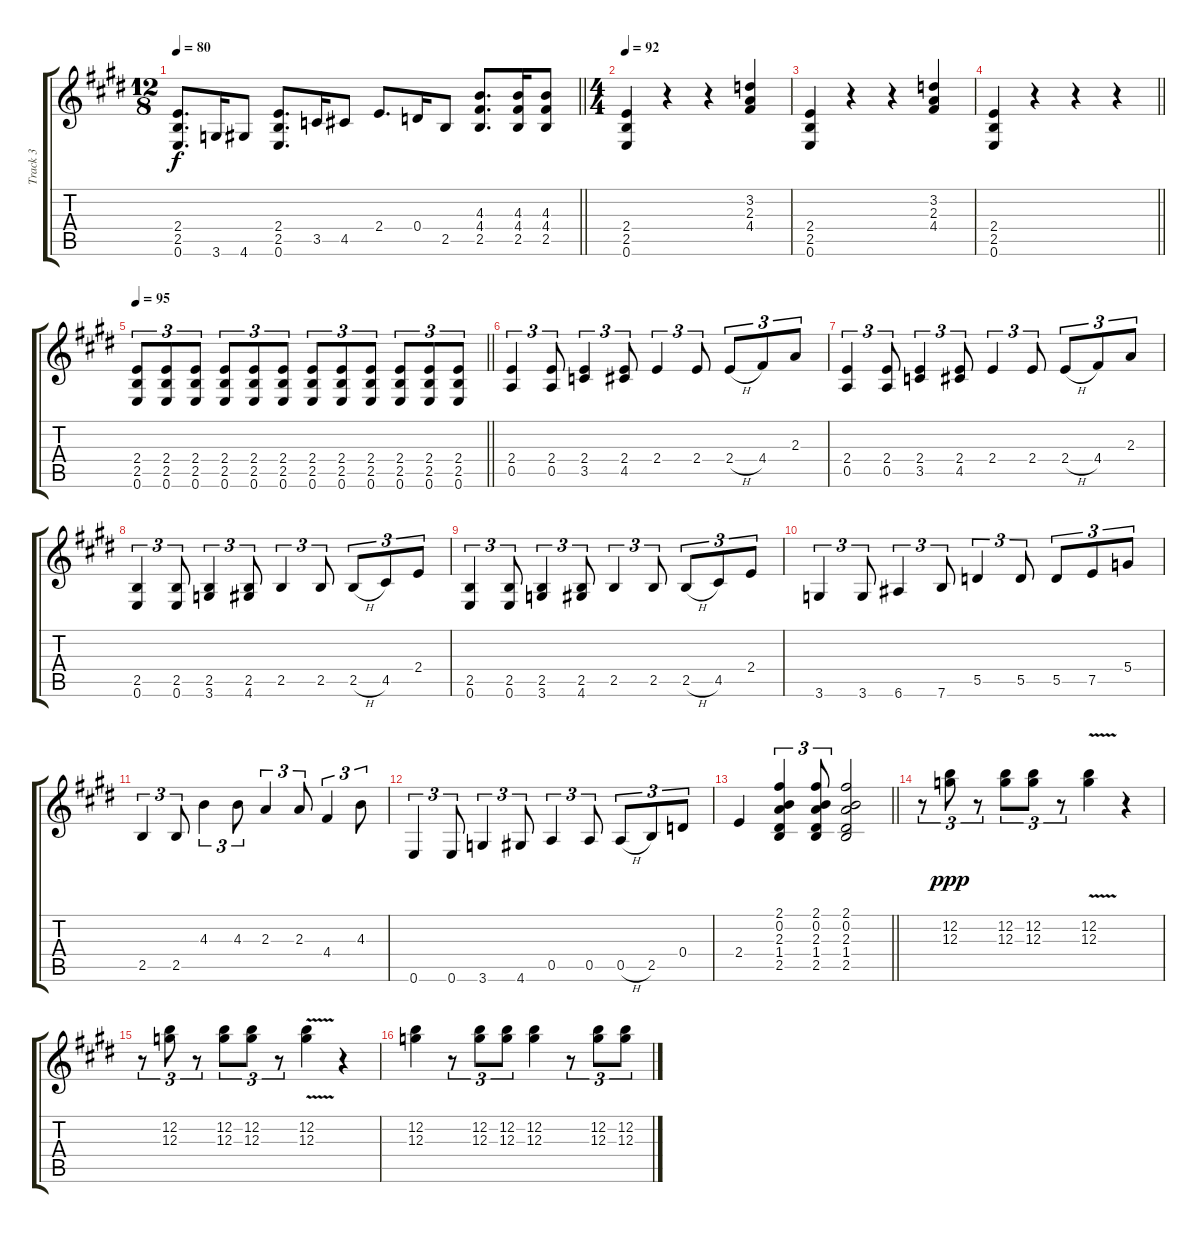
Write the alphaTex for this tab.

\track ("Track 3" "Track 3") {instrument electricguitarjazz}
\staff {score tabs}
\tuning (E4 B3 G3 D3 A2 E2) {hide}
\ts (12 8)
\tempo 80
\clef g2
\barLineRight lightlight
\ks e
(2.4 2.5 0.6).8{d dy f} 3.6.16 4.6.8 (2.4 2.5 0.6).8{d} 3.5.16 4.5.8 2.4.8{d} 0.4.16 2.5.8 (4.3 4.4 2.5).8{d} (4.3 4.4 2.5).16 (4.3 4.4 2.5).8 |
\ts (4 4)
\tempo 92
(2.4 2.5 0.6).4 r.4 r.4 (3.2 2.3 4.4).4 |
(2.4 2.5 0.6).4 r.4 r.4 (3.2 2.3 4.4).4 |
\barLineRight lightlight
(2.4 2.5 0.6).4 r.4 r.4 r.4 |
\tempo 95
\barLineRight lightlight
(2.4 2.5 0.6).8{tu (3 2)} (2.4 2.5 0.6).8{tu (3 2)} (2.4 2.5 0.6).8{tu (3 2)} (2.4 2.5 0.6).8{tu (3 2)} (2.4 2.5 0.6).8{tu (3 2)} (2.4 2.5 0.6).8{tu (3 2)} (2.4 2.5 0.6).8{tu (3 2)} (2.4 2.5 0.6).8{tu (3 2)} (2.4 2.5 0.6).8{tu (3 2)} (2.4 2.5 0.6).8{tu (3 2)} (2.4 2.5 0.6).8{tu (3 2)} (2.4 2.5 0.6).8{tu (3 2)} |
(2.4 0.5).4{tu (3 2)} (2.4 0.5).8{tu (3 2)} (2.4 3.5).4{tu (3 2)} (2.4 4.5).8{tu (3 2)} 2.4.4{tu (3 2)} 2.4.8{tu (3 2)} 2.4{h}.8{tu (3 2)} 4.4.8{tu (3 2)} 2.3.8{tu (3 2)} |
(2.4 0.5).4{tu (3 2)} (2.4 0.5).8{tu (3 2)} (2.4 3.5).4{tu (3 2)} (2.4 4.5).8{tu (3 2)} 2.4.4{tu (3 2)} 2.4.8{tu (3 2)} 2.4{h}.8{tu (3 2)} 4.4.8{tu (3 2)} 2.3.8{tu (3 2)} |
(2.5 0.6).4{tu (3 2)} (2.5 0.6).8{tu (3 2)} (2.5 3.6).4{tu (3 2)} (2.5 4.6).8{tu (3 2)} 2.5.4{tu (3 2)} 2.5.8{tu (3 2)} 2.5{h}.8{tu (3 2)} 4.5.8{tu (3 2)} 2.4.8{tu (3 2)} |
(2.5 0.6).4{tu (3 2)} (2.5 0.6).8{tu (3 2)} (2.5 3.6).4{tu (3 2)} (2.5 4.6).8{tu (3 2)} 2.5.4{tu (3 2)} 2.5.8{tu (3 2)} 2.5{h}.8{tu (3 2)} 4.5.8{tu (3 2)} 2.4.8{tu (3 2)} |
3.6.4{tu (3 2)} 3.6.8{tu (3 2)} 6.6.4{tu (3 2)} 7.6.8{tu (3 2)} 5.5.4{tu (3 2)} 5.5.8{tu (3 2)} 5.5.8{tu (3 2)} 7.5.8{tu (3 2)} 5.4.8{tu (3 2)} |
2.5.4{tu (3 2)} 2.5.8{tu (3 2)} 4.3.4{tu (3 2)} 4.3.8{tu (3 2)} 2.3.4{tu (3 2)} 2.3.8{tu (3 2)} 4.4.4{tu (3 2)} 4.3.8{tu (3 2)} |
0.6.4{tu (3 2)} 0.6.8{tu (3 2)} 3.6.4{tu (3 2)} 4.6.8{tu (3 2)} 0.5.4{tu (3 2)} 0.5.8{tu (3 2)} 0.5{h}.8{tu (3 2)} 2.5.8{tu (3 2)} 0.4.8{tu (3 2)} |
\barLineRight lightlight
2.4.4 (2.1 0.2 2.3 1.4 2.5).4{tu (3 2)} (2.1 0.2 2.3 1.4 2.5).8{tu (3 2)} (2.1 0.2 2.3 1.4 2.5).2 |
r.8{tu (3 2) volume 6} (12.2 12.3).8{tu (3 2) dy ppp} r.8{tu (3 2)} (12.2 12.3).8{tu (3 2)} (12.2 12.3).8{tu (3 2)} r.8{tu (3 2)} (12.2{v} 12.3{v}).4 r.4 |
r.8{tu (3 2)} (12.2 12.3).8{tu (3 2)} r.8{tu (3 2)} (12.2 12.3).8{tu (3 2)} (12.2 12.3).8{tu (3 2)} r.8{tu (3 2)} (12.2{v} 12.3{v}).4 r.4 |
(12.2 12.3).4 r.8{tu (3 2)} (12.2 12.3).8{tu (3 2)} (12.2 12.3).8{tu (3 2)} (12.2 12.3).4 r.8{tu (3 2)} (12.2 12.3).8{tu (3 2)} (12.2 12.3).8{tu (3 2)}
